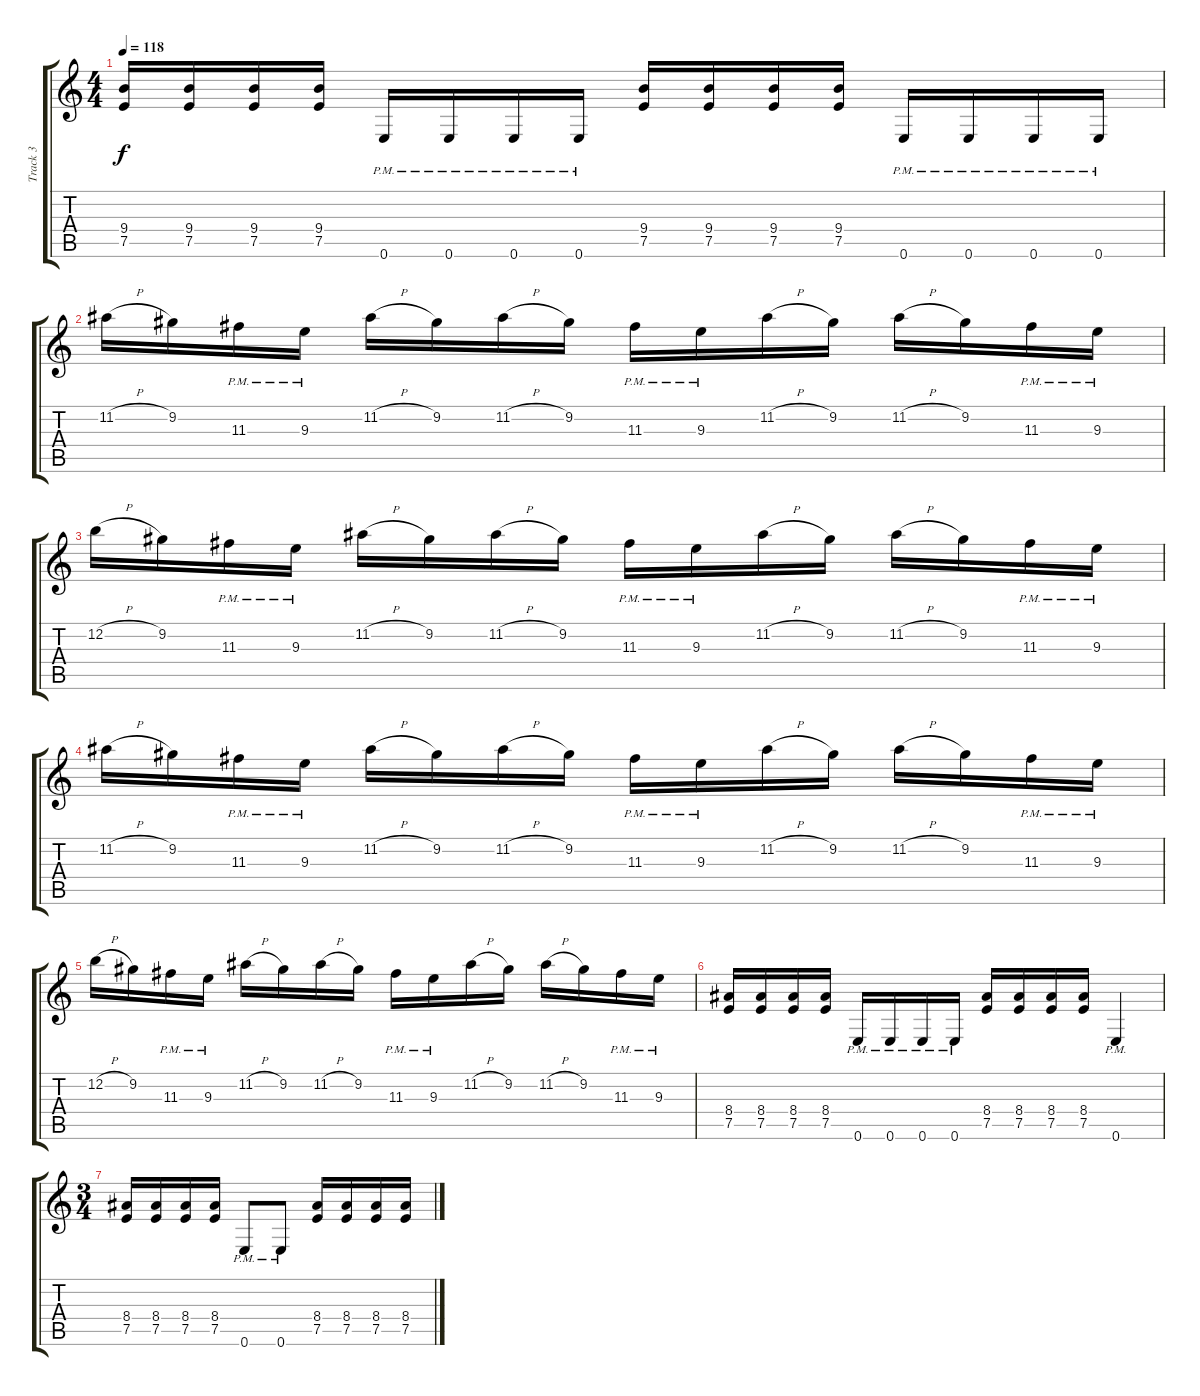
\track ("Track 3" "Track 3") {instrument overdrivenguitar}
\staff {score tabs}
\tuning (E4 B3 G3 D3 A2 E2) {hide}
\ts (4 4)
\tempo 118
\clef g2
\ks c
(9.4 7.5).16{dy f} (9.4 7.5).16 (9.4 7.5).16 (9.4 7.5).16 0.6{pm}.16 0.6{pm}.16 0.6{pm}.16 0.6{pm}.16 (9.4 7.5).16 (9.4 7.5).16 (9.4 7.5).16 (9.4 7.5).16 0.6{pm}.16 0.6{pm}.16 0.6{pm}.16 0.6{pm}.16 |
11.2{h}.16 9.2.16 11.3{pm}.16 9.3{pm}.16 11.2{h}.16 9.2.16 11.2{h}.16 9.2.16 11.3{pm}.16 9.3{pm}.16 11.2{h}.16 9.2.16 11.2{h}.16 9.2.16 11.3{pm}.16 9.3{pm}.16 |
12.2{h}.16 9.2.16 11.3{pm}.16 9.3{pm}.16 11.2{h}.16 9.2.16 11.2{h}.16 9.2.16 11.3{pm}.16 9.3{pm}.16 11.2{h}.16 9.2.16 11.2{h}.16 9.2.16 11.3{pm}.16 9.3{pm}.16 |
11.2{h}.16 9.2.16 11.3{pm}.16 9.3{pm}.16 11.2{h}.16 9.2.16 11.2{h}.16 9.2.16 11.3{pm}.16 9.3{pm}.16 11.2{h}.16 9.2.16 11.2{h}.16 9.2.16 11.3{pm}.16 9.3{pm}.16 |
12.2{h}.16 9.2.16 11.3{pm}.16 9.3{pm}.16 11.2{h}.16 9.2.16 11.2{h}.16 9.2.16 11.3{pm}.16 9.3{pm}.16 11.2{h}.16 9.2.16 11.2{h}.16 9.2.16 11.3{pm}.16 9.3{pm}.16 |
(8.4 7.5).16 (8.4 7.5).16 (8.4 7.5).16 (8.4 7.5).16 0.6{pm}.16 0.6{pm}.16 0.6{pm}.16 0.6{pm}.16 (8.4 7.5).16 (8.4 7.5).16 (8.4 7.5).16 (8.4 7.5).16 0.6{pm}.4 |
\ts (3 4)
(8.4 7.5).16 (8.4 7.5).16 (8.4 7.5).16 (8.4 7.5).16 0.6{pm}.8 0.6{pm}.8 (8.4 7.5).16 (8.4 7.5).16 (8.4 7.5).16 (8.4 7.5).16
